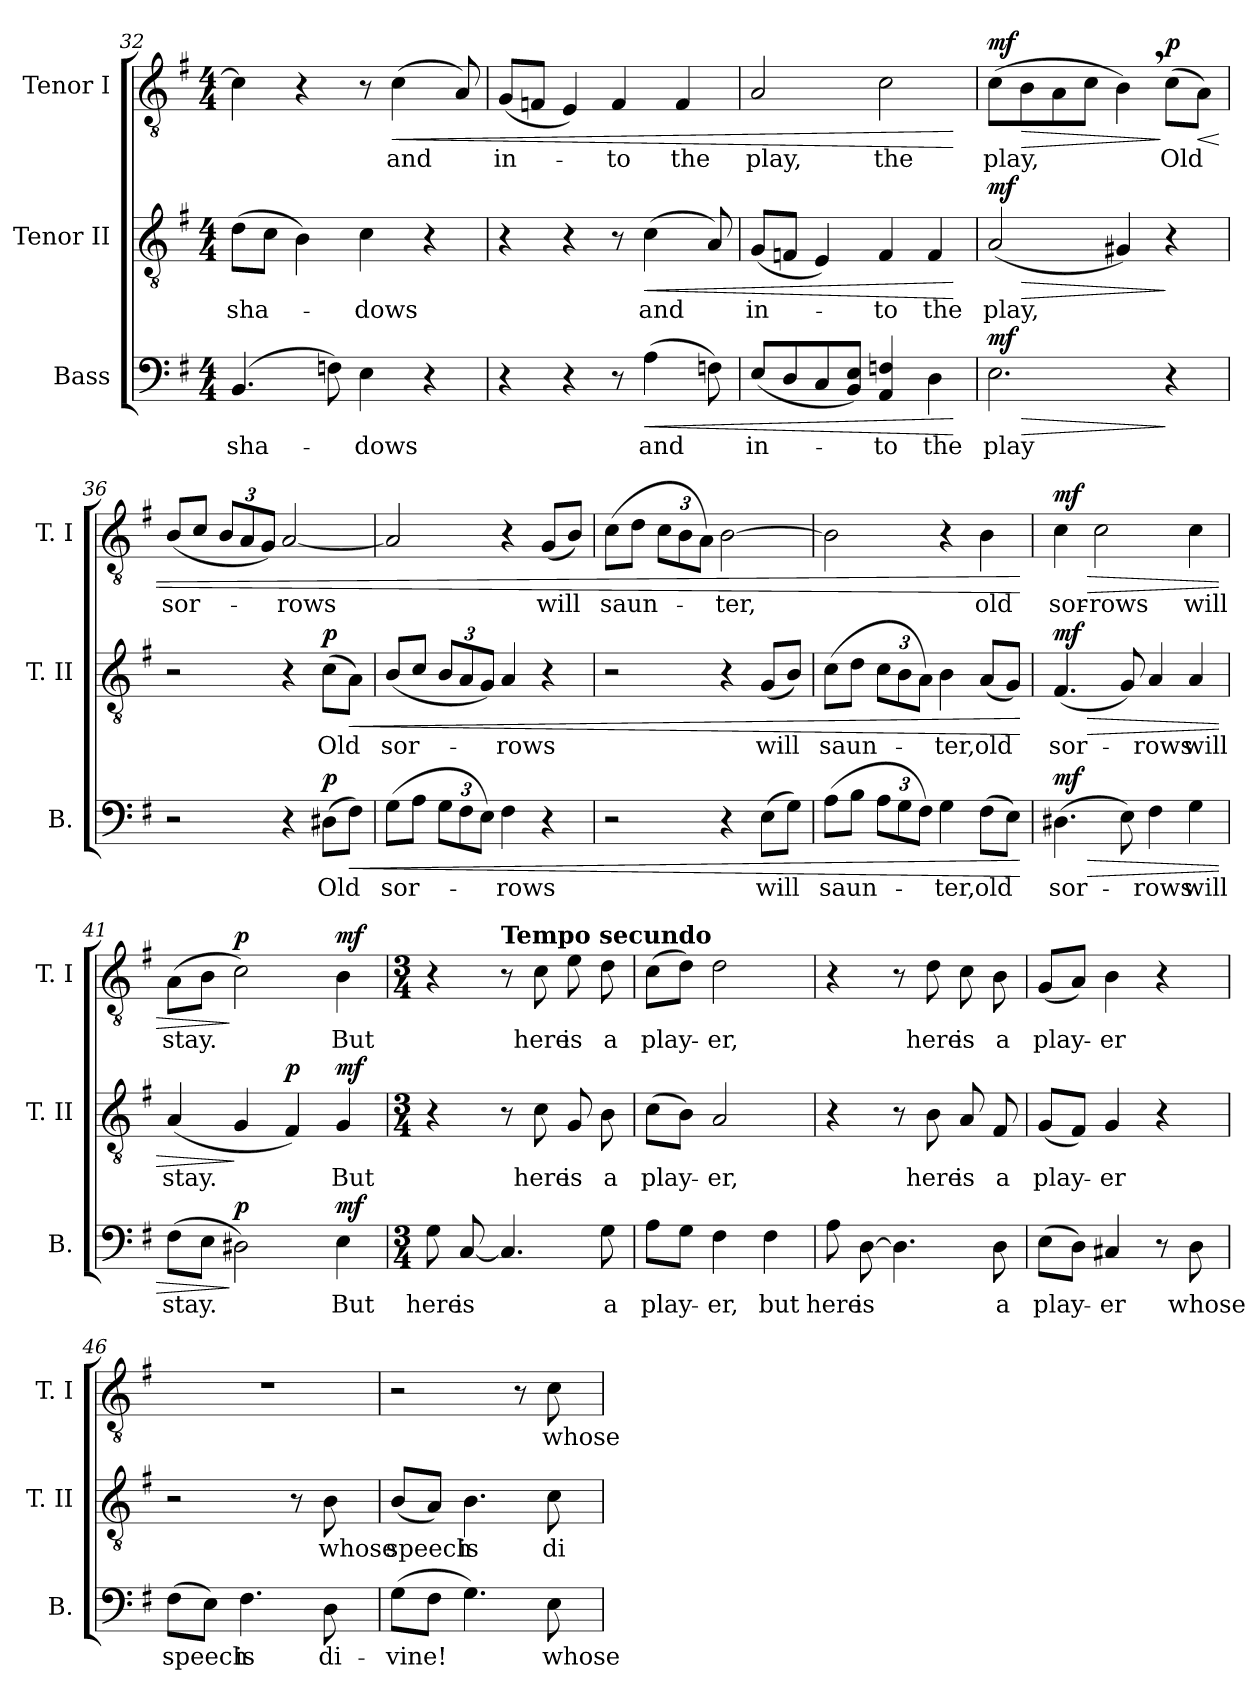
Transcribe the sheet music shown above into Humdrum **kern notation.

**kern	**text	**dynam	**kern	**text	**dynam	**kern	**text	**dynam
*part3	*part3	*part3	*part2	*part2	*part2	*part1	*part1	*part1
*staff3	*staff3	*staff3	*staff2	*staff2	*staff2	*staff1	*staff1	*staff1
*I"Bass	*	*	*I"Tenor II	*	*	*I"Tenor I	*	*
*I'B.	*	*	*I'T. II	*	*	*I'T. I	*	*
*clefF4	*	*	*clefGv2	*	*	*clefGv2	*	*
*k[f#]	*	*	*k[f#]	*	*	*k[f#]	*	*
*M4/4	*	*	*M4/4	*	*	*M4/4	*	*
=32	=32	=32	=32	=32	=32	=32	=32	=32
!	!LO:LY:b	!	!	!LO:LY:b	!	!	!	!
(>4.BB/	sha-	.	(>8d\L	sha-	.	4c\]	.	.
.	.	.	8c\J	.	.	.	.	.
.	.	.	4B\)	.	.	4r	.	.
8Fn\)	.	.	.	.	.	.	.	.
!	!LO:LY:b	!	!	!LO:LY:b	!	!	!	!
4E\	-dows	.	4c\	-dows	.	8r	.	.
!	!	!	!	!	!	!	!LO:LY:b	!LO:HP:b
.	.	.	.	.	.	(>4c\	and	<
4r	.	.	4r	.	.	.	.	.
.	.	.	.	.	.	8A/)	.	.
!!LO:LB:g=z
=33	=33	=33	=33	=33	=33	=33	=33	=33
!	!	!	!	!	!	!	!LO:LY:b	!
4r	.	.	4r	.	.	(<8G/L	in-	.
.	.	.	.	.	.	8Fn/J	.	.
4r	.	.	4r	.	.	4E/)	.	.
!	!	!	!	!	!	!	!LO:LY:b	!
8r	.	.	8r	.	.	4F/	-to	.
!	!LO:LY:b	!LO:HP:b	!	!LO:LY:b	!LO:HP:b	!	!	!
(>4A\	and	<	(>4c\	and	<	.	.	.
!	!	!	!	!	!	!	!LO:LY:b	!
.	.	.	.	.	.	4F/	the	.
8Fn\)	.	.	8A/)	.	.	.	.	.
=34	=34	=34	=34	=34	=34	=34	=34	=34
!	!LO:LY:b	!	!	!LO:LY:b	!	!	!LO:LY:b	!
(<8E/L	in-	.	(<8G/L	in-	.	2A/	play,	.
8D/	.	.	8Fn/J	.	.	.	.	.
8C/	.	.	4E/)	.	.	.	.	.
8BB/ 8E/J)	.	.	.	.	.	.	.	.
!	!LO:LY:b	!	!	!LO:LY:b	!	!	!LO:LY:b	!
4AA/ 4Fn/	-to	.	4F/	to	.	2c\	the	.
!	!LO:LY:b	!	!	!LO:LY:b	!	!	!	!
4D\	the	.	4F/	-the	.	.	.	.
.	.	[	.	.	[	.	.	[
=35	=35	=35	=35	=35	=35	=35	=35	=35
!	!LO:LY:b	!LO:HP:b	!	!LO:LY:b	!LO:HP:b	!	!LO:LY:b	!LO:HP:b
!	!	!LO:DY:n=1:b	!	!	!LO:DY:n=1:b	!	!	!LO:DY:n=1:b
2.E\	play	> mf	(<2A/	play,	> mf	(>8c\L	play,	> mf
.	.	.	.	.	.	8B\	.	.
.	.	.	.	.	.	8A\	.	.
.	.	.	.	.	.	8c\J	.	.
.	.	.	4G#X/)	.	.	4B,\)	.	.
!	!	!	!	!	!	!	!LO:LY:b	!LO:DY:n=2:b
4r	.	]	4r	.	]	(>8c\L	Old	] p
!	!	!	!	!	!	!	!	!LO:HP:b
.	.	.	.	.	.	8A\J)	.	<
=36	=36	=36	=36	=36	=36	=36	=36	=36
!	!	!	!	!	!	!	!LO:LY:b	!
2r	.	.	2r	.	.	(<8B/L	sor-	.
.	.	.	.	.	.	8c/J	.	.
.	.	.	.	.	.	12B/L	.	.
.	.	.	.	.	.	12A/	.	.
.	.	.	.	.	.	12G/J)	.	.
!	!	!	!	!	!	!	!LO:LY:b	!
4r	.	.	4r	.	.	[2A/	-rows	.
!	!LO:LY:b	!LO:DY:b	!	!LO:LY:b	!LO:DY:b	!	!	!
(>8D#X\L	Old	p	(>8c\L	Old	p	.	.	.
!	!	!LO:HP:b	!	!	!LO:HP:b	!	!	!
8F#\J)	.	<	8A\J)	.	<	.	.	.
=37	=37	=37	=37	=37	=37	=37	=37	=37
!	!LO:LY:b	!	!	!LO:LY:b	!	!	!	!
(>8G\L	sor-	.	(<8B/L	sor-	.	2A/]	.	.
8A\J	.	.	8c/J	.	.	.	.	.
12G\L	.	.	12B/L	.	.	.	.	.
12F#\	.	.	12A/	.	.	.	.	.
12E\J)	.	.	12G/J)	.	.	.	.	.
!	!LO:LY:b	!	!	!LO:LY:b	!	!	!	!
4F#\	-rows	.	4A/	-rows	.	4r	.	.
!	!	!	!	!	!	!	!LO:LY:b	!
4r	.	.	4r	.	.	(<8G/L	will	.
.	.	.	.	.	.	8B/J)	.	.
=38	=38	=38	=38	=38	=38	=38	=38	=38
!	!	!	!	!	!	!	!LO:LY:b	!
2r	.	.	2r	.	.	(>8c\L	saun-	.
.	.	.	.	.	.	8d\J	.	.
.	.	.	.	.	.	12c\L	.	.
.	.	.	.	.	.	12B\	.	.
.	.	.	.	.	.	12A\J)	.	.
!	!	!	!	!	!	!	!LO:LY:b	!
4r	.	.	4r	.	.	[2B\	-ter,	.
!	!LO:LY:b	!	!	!LO:LY:b	!	!	!	!
(>8E\L	will	.	(<8G/L	will	.	.	.	.
8G\J)	.	.	8B/J)	.	.	.	.	.
!!LO:LB:g=z
=39	=39	=39	=39	=39	=39	=39	=39	=39
!	!LO:LY:b	!	!	!LO:LY:b	!	!	!	!
(>8A\L	saun-	.	(>8c\L	saun-	.	2B\]	.	.
8B\J	.	.	8d\J	.	.	.	.	.
12A\L	.	.	12c\L	.	.	.	.	.
12G\	.	.	12B\	.	.	.	.	.
12F#\J)	.	.	12A\J)	.	.	.	.	.
!	!LO:LY:b	!	!	!LO:LY:b	!	!	!	!
4G\	-ter,	.	4B\	-ter,	.	4r	.	.
!	!LO:LY:b	!	!	!LO:LY:b	!	!	!LO:LY:b	!
(>8F#\L	old	.	(<8A/L	old	.	4B\	old	.
8E\J)	.	.	8G/J)	.	.	.	.	.
.	.	[	.	.	[	.	.	[
=40	=40	=40	=40	=40	=40	=40	=40	=40
!	!LO:LY:b	!LO:HP:b	!	!LO:LY:b	!LO:HP:b	!	!LO:LY:b	!LO:HP:b
!	!	!LO:DY:n=1:b	!	!	!LO:DY:n=1:b	!	!	!LO:DY:n=1:b
(>4.D#X\	sor-	> mf	(<4.F#/	sor-	> mf	4c\	sor-	> mf
!	!	!	!	!	!	!	!LO:LY:b	!
.	.	.	.	.	.	2c\	-rows	.
8E\)	.	.	8G/)	.	.	.	.	.
!	!LO:LY:b	!	!	!LO:LY:b	!	!	!	!
4F#\	-rows	.	4A/	-rows	.	.	.	.
!	!LO:LY:b	!	!	!LO:LY:b	!	!	!LO:LY:b	!
4G\	will	.	4A/	will	.	4c\	will	.
=41	=41	=41	=41	=41	=41	=41	=41	=41
!	!LO:LY:b	!	!	!LO:LY:b	!	!	!LO:LY:b	!
(>8F#\L	stay.	.	(<4A/	stay.	.	(>8A\L	stay.	.
8E\J	.	.	.	.	.	8B\J	.	.
!	!	!LO:DY:n=1:b	!	!	!	!	!	!LO:DY:n=1:b
2D#X\)	.	] p	4G/	.	]	2c\)	.	] p
!	!	!	!	!	!LO:DY:b	!	!	!
.	.	.	4F#/)	.	p	.	.	.
!	!LO:LY:b	!LO:DY:n=2:b	!	!LO:LY:b	!LO:DY:b	!	!LO:LY:b	!LO:DY:n=2:b
4E\	But	mf	4G/	But	mf	4B\	But	mf
=42	=42	=42	=42	=42	=42	=42	=42	=42
*M3/4	*	*	*M3/4	*	*	*M3/4	*	*
!	!LO:LY:b	!	!	!	!	!	!	!
8G\	here	.	4r	.	.	4r	.	.
!	!LO:LY:b	!	!	!	!	!	!	!
[8C/	is	.	.	.	.	.	.	.
*	*	*	*	*	*	*MM105	*	*
!	!	!	!	!	!	!LO:TX:a:B:t=Tempo secundo	!	!
4.C/]	.	.	8r	.	.	8r	.	.
!	!	!	!	!LO:LY:b	!	!	!LO:LY:b	!
.	.	.	8c\	here	.	8c\	here	.
!	!	!	!	!LO:LY:b	!	!	!LO:LY:b	!
.	.	.	8G/	is	.	8e\	is	.
!	!LO:LY:b	!	!	!LO:LY:b	!	!	!LO:LY:b	!
8G\	a	.	8B\	a	.	8d\	a	.
=43	=43	=43	=43	=43	=43	=43	=43	=43
!	!LO:LY:b	!	!	!LO:LY:b	!	!	!LO:LY:b	!
8A\L	play-	.	(>8c\L	play-	.	(>8c\L	play-	.
8G\J	.	.	8B\J)	.	.	8d\J)	.	.
!	!LO:LY:b	!	!	!LO:LY:b	!	!	!LO:LY:b	!
4F#\	-er,	.	2A/	-er,	.	2d\	-er,	.
!	!LO:LY:b	!	!	!	!	!	!	!
4F#\	but	.	.	.	.	.	.	.
=44	=44	=44	=44	=44	=44	=44	=44	=44
!	!LO:LY:b	!	!	!	!	!	!	!
8A\	here	.	4r	.	.	4r	.	.
!	!LO:LY:b	!	!	!	!	!	!	!
[8D\	is	.	.	.	.	.	.	.
4.D\]	.	.	8r	.	.	8r	.	.
!	!	!	!	!LO:LY:b	!	!	!LO:LY:b	!
.	.	.	8B\	here	.	8d\	here	.
!	!	!	!	!LO:LY:b	!	!	!LO:LY:b	!
.	.	.	8A/	is	.	8c\	is	.
!	!LO:LY:b	!	!	!LO:LY:b	!	!	!LO:LY:b	!
8D\	a	.	8F#/	a	.	8B\	a	.
=45	=45	=45	=45	=45	=45	=45	=45	=45
!	!LO:LY:b	!	!	!LO:LY:b	!	!	!LO:LY:b	!
(>8E\L	play-	.	(<8G/L	play-	.	(<8G/L	play-	.
8D\J)	.	.	8F#/J)	.	.	8A/J)	.	.
!	!LO:LY:b	!	!	!LO:LY:b	!	!	!LO:LY:b	!
4C#X/	-er	.	4G/	-er	.	4B\	-er	.
8r	.	.	4r	.	.	4r	.	.
!	!LO:LY:b	!	!	!	!	!	!	!
8D\	whose	.	.	.	.	.	.	.
!!LO:PB:g=z
=46	=46	=46	=46	=46	=46	=46	=46	=46
!	!LO:LY:b	!	!	!	!	!	!	!
(>8F#\L	speech	.	2r	.	.	2.r	.	.
8E\J)	.	.	.	.	.	.	.	.
!	!LO:LY:b	!	!	!	!	!	!	!
4.F#\	is	.	.	.	.	.	.	.
.	.	.	8r	.	.	.	.	.
!	!LO:LY:b	!	!	!LO:LY:b	!	!	!	!
8D\	di-	.	8B\	whose	.	.	.	.
=47	=47	=47	=47	=47	=47	=47	=47	=47
!	!LO:LY:b	!	!	!LO:LY:b	!	!	!	!
(>8G\L	-vine!	.	(<8B/L	speech	.	2r	.	.
8F#\J	.	.	8A/J)	.	.	.	.	.
!	!	!	!	!LO:LY:b	!	!	!	!
4.G\)	.	.	4.B\	is	.	.	.	.
.	.	.	.	.	.	8r	.	.
!	!LO:LY:b	!	!	!LO:LY:b	!	!	!LO:LY:b	!
8E\	whose	.	8c\	di-	.	8c\	whose	.
=	=	=	=	=	=	=	=	=
*-	*-	*-	*-	*-	*-	*-	*-	*-
